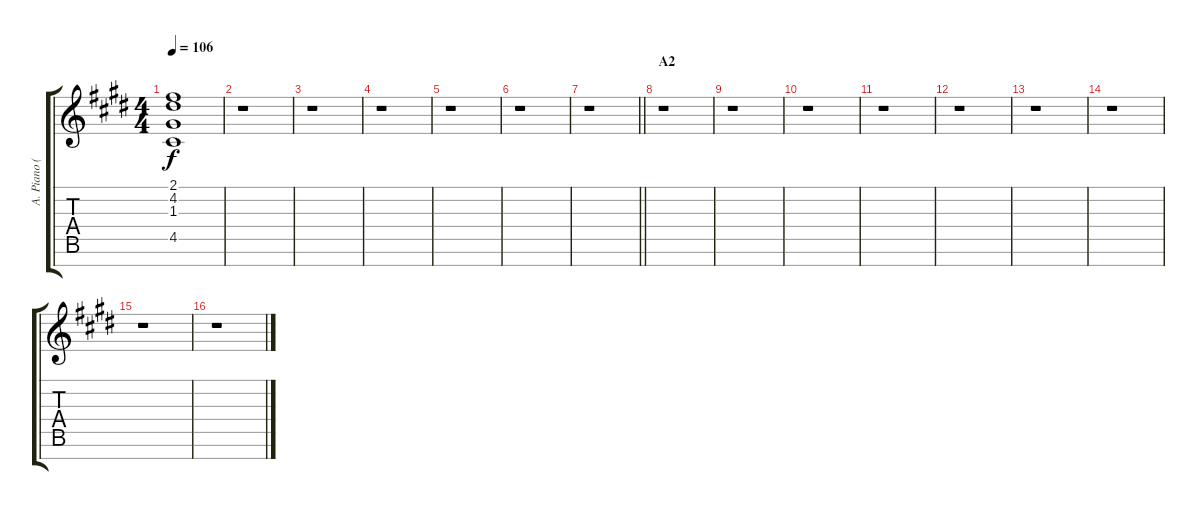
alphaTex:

\track ("A. Piano (Right Hand)" "A. Piano (") {instrument acousticgrandpiano}
\staff {score tabs}
\tuning (E5 B4 G4 D4 A3 E3 B2) {hide}
\ts (4 4)
\tempo 106
\clef g2
\ks e
(2.1{t} 4.2{t} 1.3{t} 4.5{t}).1{dy f} |
r.1 |
r.1 |
r.1 |
r.1 |
r.1 |
\barLineRight lightlight
r.1 |
\section ("" "A2")
r.1 |
r.1 |
r.1 |
r.1 |
r.1 |
r.1 |
r.1 |
r.1 |
r.1
